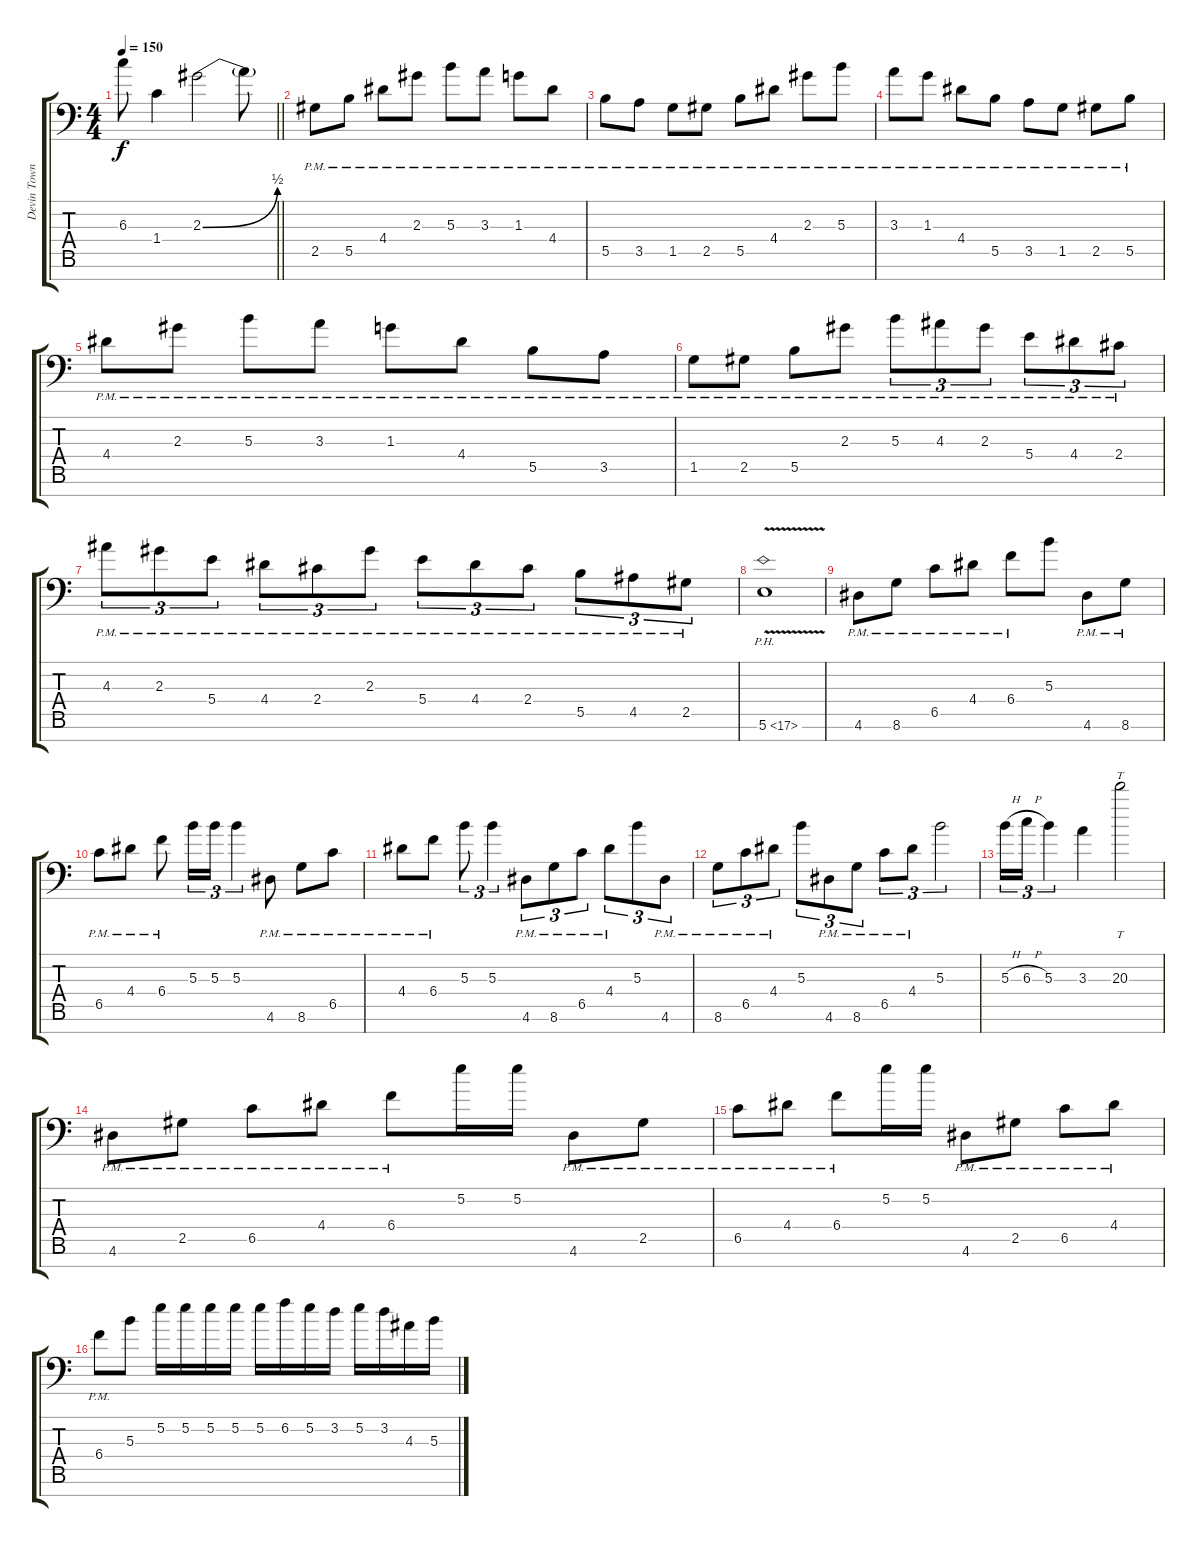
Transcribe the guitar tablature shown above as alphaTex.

\track ("Devin Townsend" "Devin Town") {instrument distortionguitar}
\staff {score tabs}
\tuning (Eb4 B3 Gb3 B2 Gb2 B1 Gb1) {hide}
\ts (4 4)
\tempo 150
\clef f4
\barLineRight lightlight
\ks c
6.3{t}.8{dy f} 1.4.4 2.3{be (bend 0 0 60 2)}.2 2.3{t}.8 |
2.5{pm}.8 5.5{pm}.8 4.4{pm}.8 2.3{pm}.8 5.3{pm}.8 3.3{pm}.8 1.3{pm}.8 4.4{pm}.8 |
5.5{pm}.8 3.5{pm}.8 1.5{pm}.8 2.5{pm}.8 5.5{pm}.8 4.4{pm}.8 2.3{pm}.8 5.3{pm}.8 |
3.3{pm}.8 1.3{pm}.8 4.4{pm}.8 5.5{pm}.8 3.5{pm}.8 1.5{pm}.8 2.5{pm}.8 5.5{pm}.8 |
4.4{pm}.8 2.3{pm}.8 5.3{pm}.8 3.3{pm}.8 1.3{pm}.8 4.4{pm}.8 5.5{pm}.8 3.5{pm}.8 |
1.5{pm}.8 2.5{pm}.8 5.5{pm}.8 2.3{pm}.8 5.3{pm}.8{tu (3 2)} 4.3{pm}.8{tu (3 2)} 2.3{pm}.8{tu (3 2)} 5.4{pm}.8{tu (3 2)} 4.4{pm}.8{tu (3 2)} 2.4{pm}.8{tu (3 2)} |
4.3{pm}.8{tu (3 2)} 2.3{pm}.8{tu (3 2)} 5.4{pm}.8{tu (3 2)} 4.4{pm}.8{tu (3 2)} 2.4{pm}.8{tu (3 2)} 2.3{pm}.8{tu (3 2)} 5.4{pm}.8{tu (3 2)} 4.4{pm}.8{tu (3 2)} 2.4{pm}.8{tu (3 2)} 5.5{pm}.8{tu (3 2)} 4.5{pm}.8{tu (3 2)} 2.5{pm}.8{tu (3 2)} |
5.6{ph 12 v}.1 |
4.6{pm}.8 8.6{pm}.8 6.5{pm}.8 4.4{pm}.8 6.4{pm}.8 5.3.8 4.6{pm}.8 8.6{pm}.8 |
6.5{pm}.8 4.4{pm}.8 6.4{pm}.8 5.3.16{tu (3 2)} 5.3.16{tu (3 2)} 5.3.4{tu (3 2)} 4.6{pm}.8 8.6{pm}.8 6.5{pm}.8 |
4.4{pm}.8 6.4{pm}.8 5.3.8{tu (3 2)} 5.3.4{tu (3 2)} 4.6{pm}.8{tu (3 2)} 8.6{pm}.8{tu (3 2)} 6.5{pm}.8{tu (3 2)} 4.4{pm}.8{tu (3 2)} 5.3.8{tu (3 2)} 4.6{pm}.8{tu (3 2)} |
8.6{pm}.8{tu (3 2)} 6.5{pm}.8{tu (3 2)} 4.4{pm}.8{tu (3 2)} 5.3.8{tu (3 2)} 4.6{pm}.8{tu (3 2)} 8.6{pm}.8{tu (3 2)} 6.5{pm}.8{tu (3 2)} 4.4{pm}.8{tu (3 2)} 5.3.2{tu (3 2)} |
5.3{h}.16{tu (3 2)} 6.3{h}.16{tu (3 2)} 5.3.4{tu (3 2)} 3.3.4 20.3.2{tt} |
4.6{pm}.8 2.5{pm}.8 6.5{pm}.8 4.4{pm}.8 6.4{pm}.8 5.2.16 5.2.16 4.6{pm}.8 2.5{pm}.8 |
6.5{pm}.8 4.4{pm}.8 6.4{pm}.8 5.2.16 5.2.16 4.6{pm}.8 2.5{pm}.8 6.5{pm}.8 4.4{pm}.8 |
6.4{pm}.8 5.3.8 5.2.16 5.2.16 5.2.16 5.2.16 5.2.16 6.2.16 5.2.16 3.2.16 5.2.16 3.2.16 4.3.16 5.3.16
